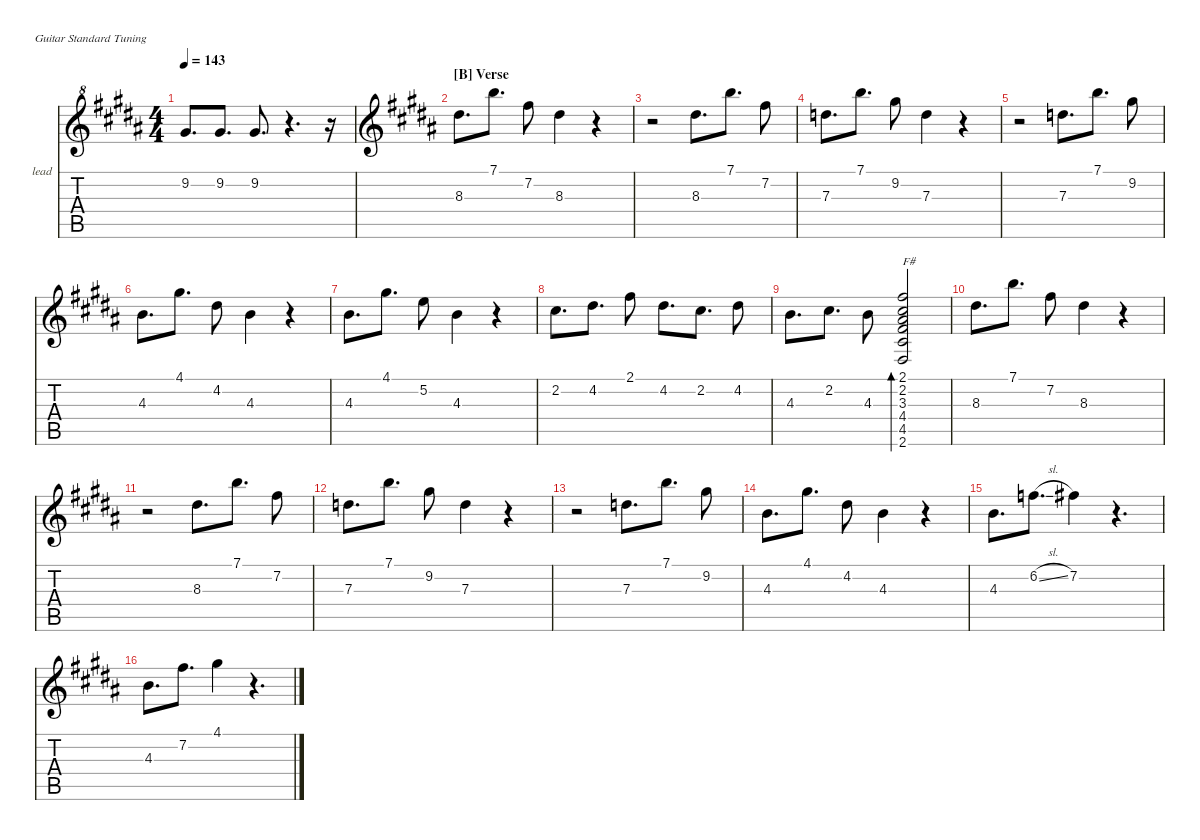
\defaultSystemsLayout 4
\hideDynamics
\bracketExtendMode nobrackets
\firstSystemTrackNameOrientation horizontal
\otherSystemsTrackNameOrientation horizontal
\track ("lead guitar" "lead") {instrument electricguitarclean}
\staff {score tabs}
\tuning (E4 B3 G3 D3 A2 E2)
\ts (4 4)
\tempo 143
\clef g2
\ottava 8va
\ks g#minor
9.2{acc #}.8{d dy mf beam Up} 9.2{acc #}.8{d beam Up} 9.2{acc #}.8{d beam Up} r.4{d beam Up} r.16{beam Up} |
\section ("B" "Verse")
\ottava regular
8.3{acc #}.8{d beam Down} 7.1{acc forcenatural}.8{d beam Down} 7.2{acc #}.8{beam Down} 8.3{acc #}.4{beam Down} r.4{beam Down} |
r.2{beam Down} 8.3{acc #}.8{d beam Down} 7.1{acc forcenatural}.8{d beam Down} 7.2{acc #}.8{beam Down} |
7.3{acc forcenatural}.8{d beam Down} 7.1{acc forcenatural}.8{d beam Down} 9.2{acc #}.8{beam Down} 7.3{acc forcenatural}.4{beam Down} r.4{beam Down} |
r.2{beam Down} 7.3{acc forcenatural}.8{d beam Down} 7.1{acc forcenatural}.8{d beam Down} 9.2{acc #}.8{beam Down} |
4.3{acc forcenatural}.8{d beam Down} 4.1{acc #}.8{d beam Down} 4.2{acc #}.8{beam Down} 4.3{acc forcenatural}.4{beam Down} r.4{beam Down} |
4.3{acc forcenatural}.8{d beam Down} 4.1{acc #}.8{d beam Down} 5.2{acc forcenatural}.8{beam Down} 4.3{acc forcenatural}.4{beam Down} r.4{beam Down} |
2.2{acc #}.8{d beam Down} 4.2{acc #}.8{d beam Down} 2.1{acc #}.8{beam Down} 4.2{acc #}.8{d beam Down} 2.2{acc #}.8{d beam Down} 4.2{acc #}.8{beam Down} |
4.3{acc forcenatural}.8{d beam Down} 2.2{acc #}.8{d beam Down} 4.3{acc forcenatural}.8{beam Down} (2.6{acc #} 4.5{acc #} 4.4{acc #} 3.3{acc #} 2.2{acc #} 2.1{acc #}).2{bd 221 txt "F#" beam Up} |
8.3{acc #}.8{d beam Down} 7.1{acc forcenatural}.8{d beam Down} 7.2{acc #}.8{beam Down} 8.3{acc #}.4{beam Down} r.4{beam Down} |
r.2{beam Down} 8.3{acc #}.8{d beam Down} 7.1{acc forcenatural}.8{d beam Down} 7.2{acc #}.8{beam Down} |
7.3{acc forcenatural}.8{d beam Down} 7.1{acc forcenatural}.8{d beam Down} 9.2{acc #}.8{beam Down} 7.3{acc forcenatural}.4{beam Down} r.4{beam Down} |
r.2{beam Down} 7.3{acc forcenatural}.8{d beam Down} 7.1{acc forcenatural}.8{d beam Down} 9.2{acc #}.8{beam Down} |
4.3{acc forcenatural}.8{d beam Down} 4.1{acc #}.8{d beam Down} 4.2{acc #}.8{beam Down} 4.3{acc forcenatural}.4{beam Down} r.4{beam Down} |
4.3{acc forcenatural}.8{d beam Down} 6.2{sl acc forcenatural}.8{d beam Down} 7.2{acc #}.4{beam Down} r.4{d beam Down} |
4.3{acc forcenatural}.8{d beam Down} 7.2{acc #}.8{d beam Down} 4.1{acc #}.4{beam Down} r.4{d beam Down}
